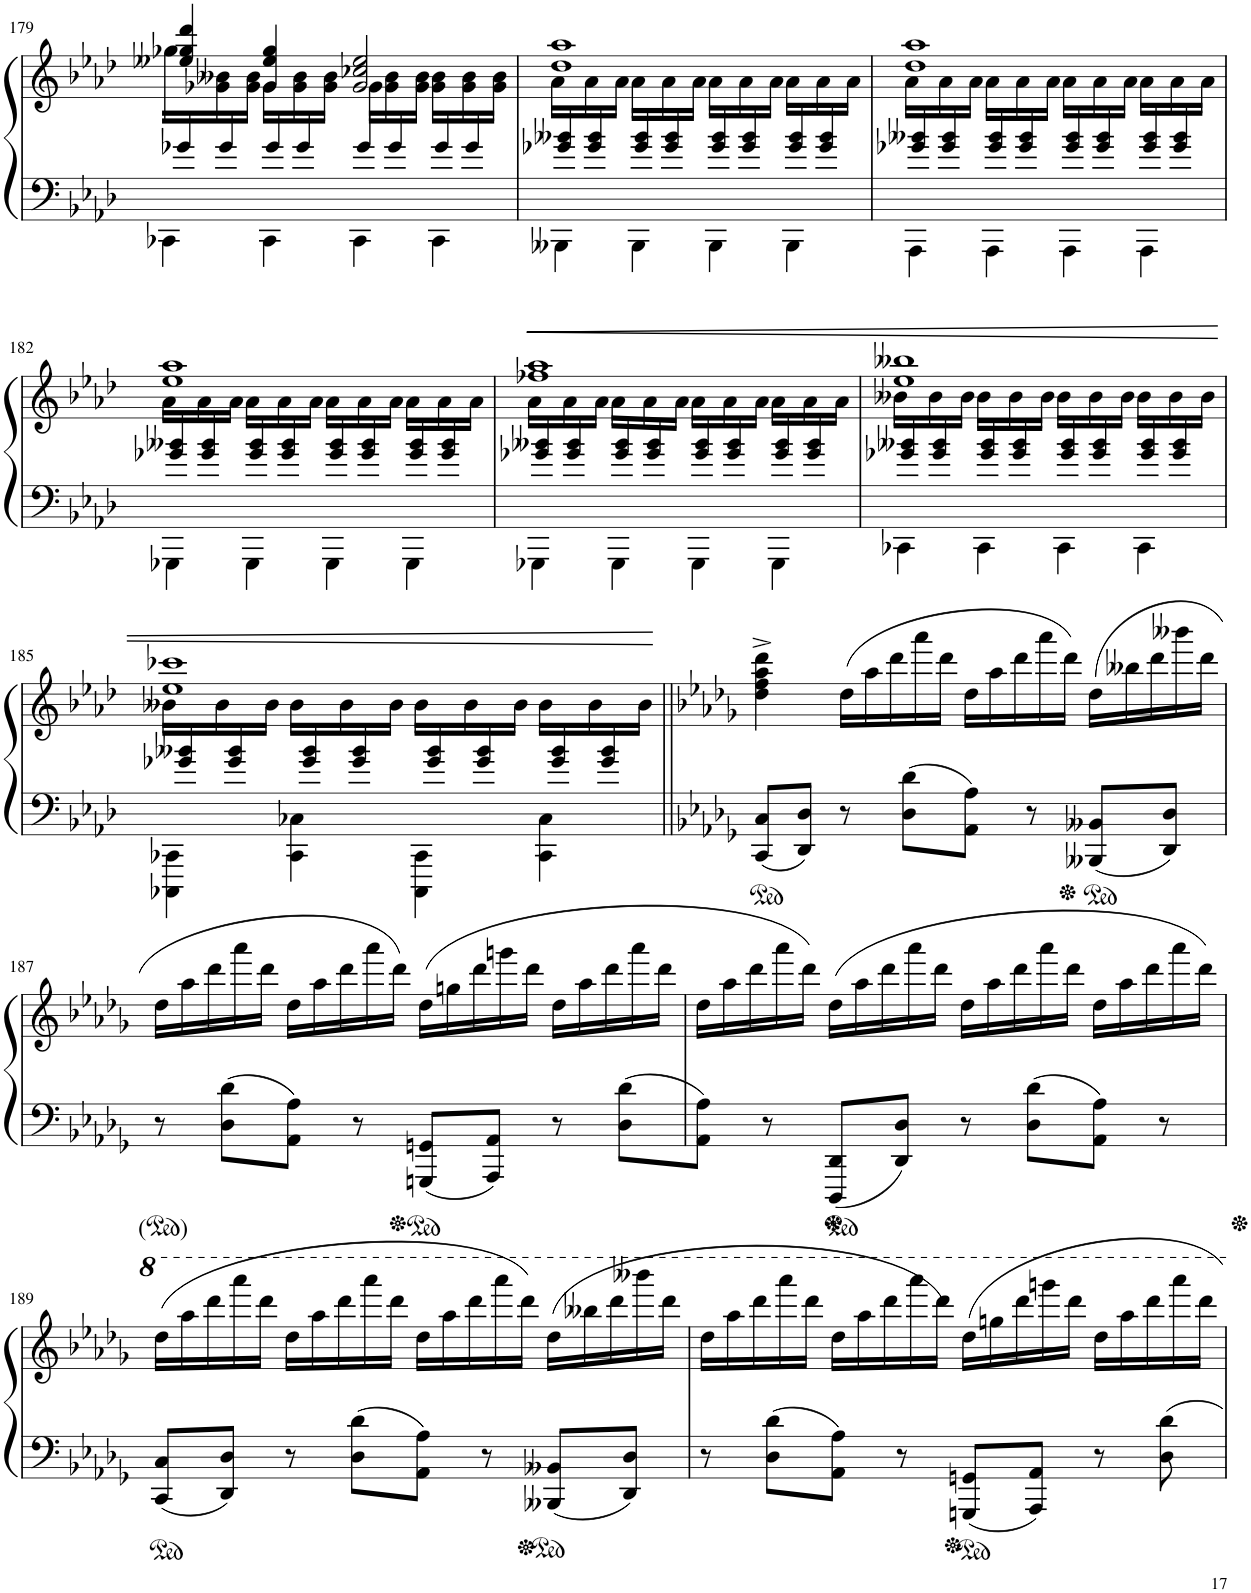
**kern	**kern	**dynam
*part1	*part1	*part1
*staff2	*staff1	*staff1/2
*I"Piano	*	*
*I'Pno.	*	*
!!LO:PB:g=z
*clefF4	*clefG2	*
*k[b-e-a-d-]	*k[b-e-a-d-]	*
*M4/4	*M4/4	*
=179	=179	=179
*^	*^	*
*	*	*	*Xbrackettup	*
20ryy	4CC-X\	4ee--X/ 4gg-X/ 4ddd-/	20gg-\LL	.
20g-X/	.	.	20ryy	.
20ryy	.	.	20g-X\ 20b--X\	.
20g-/	.	.	20ryy	.
10ryy	.	.	20g-\ 20b--\JJ	.
.	4CC-\	4g-/ 4ee--/ 4gg-/	20g-\LL	.
20g-/	.	.	20ryy	.
20ryy	.	.	20g-\ 20b--\	.
20g-/	.	.	20ryy	.
10ryy	.	.	20g-\ 20b--\JJ	.
.	4CC-\	2g-/ 2cc-X/ 2ee--/	20g-\LL	.
20g-/	.	.	20ryy	.
20ryy	.	.	20g-\ 20b--\	.
20g-/	.	.	20ryy	.
10ryy	.	.	20g-\ 20b--\JJ	.
.	4CC-\	.	20g-\ 20b--\LL	.
20g-/	.	.	20ryy	.
20ryy	.	.	20g-\ 20b--\	.
20g-/	.	.	20ryy	.
20ryy	.	.	20g-\ 20b--\JJ	.
=180	=180	=180	=180	=180
20ryy	4BBB--X\	1dd- 1aa-	20a-\LL	.
20g-X/ 20b--X/	.	.	20ryy	.
20ryy	.	.	20a-\	.
20g-/ 20b--/	.	.	20ryy	.
10ryy	.	.	20a-\JJ	.
.	4BBB--\	.	20a-\LL	.
20g-/ 20b--/	.	.	20ryy	.
20ryy	.	.	20a-\	.
20g-/ 20b--/	.	.	20ryy	.
10ryy	.	.	20a-\JJ	.
.	4BBB--\	.	20a-\LL	.
20g-/ 20b--/	.	.	20ryy	.
20ryy	.	.	20a-\	.
20g-/ 20b--/	.	.	20ryy	.
10ryy	.	.	20a-\JJ	.
.	4BBB--\	.	20a-\LL	.
20g-/ 20b--/	.	.	20ryy	.
20ryy	.	.	20a-\	.
20g-/ 20b--/	.	.	20ryy	.
20ryy	.	.	20a-\JJ	.
=181	=181	=181	=181	=181
20ryy	4AAA-\	1dd- 1aa-	20a-\LL	.
20g-X/ 20b--X/	.	.	20ryy	.
20ryy	.	.	20a-\	.
20g-/ 20b--/	.	.	20ryy	.
10ryy	.	.	20a-\JJ	.
.	4AAA-\	.	20a-\LL	.
20g-/ 20b--/	.	.	20ryy	.
20ryy	.	.	20a-\	.
20g-/ 20b--/	.	.	20ryy	.
10ryy	.	.	20a-\JJ	.
.	4AAA-\	.	20a-\LL	.
20g-/ 20b--/	.	.	20ryy	.
20ryy	.	.	20a-\	.
20g-/ 20b--/	.	.	20ryy	.
10ryy	.	.	20a-\JJ	.
.	4AAA-\	.	20a-\LL	.
20g-/ 20b--/	.	.	20ryy	.
20ryy	.	.	20a-\	.
20g-/ 20b--/	.	.	20ryy	.
20ryy	.	.	20a-\JJ	.
!!LO:LB:g=z	!!
=182	=182	=182	=182	=182
20ryy	4GGG-X\	1ee- 1aa-	20a-\LL	.
20g-X/ 20b--X/	.	.	20ryy	.
20ryy	.	.	20a-\	.
20g-/ 20b--/	.	.	20ryy	.
10ryy	.	.	20a-\JJ	.
.	4GGG-\	.	20a-\LL	.
20g-/ 20b--/	.	.	20ryy	.
20ryy	.	.	20a-\	.
20g-/ 20b--/	.	.	20ryy	.
10ryy	.	.	20a-\JJ	.
.	4GGG-\	.	20a-\LL	.
20g-/ 20b--/	.	.	20ryy	.
20ryy	.	.	20a-\	.
20g-/ 20b--/	.	.	20ryy	.
10ryy	.	.	20a-\JJ	.
.	4GGG-\	.	20a-\LL	.
20g-/ 20b--/	.	.	20ryy	.
20ryy	.	.	20a-\	.
20g-/ 20b--/	.	.	20ryy	.
20ryy	.	.	20a-\JJ	.
=183	=183	=183	=183	=183
!	!	!	!	!LO:HP:b
20ryy	4GGG-X\	1ff-X 1aa-	20a-\LL	<
20g-X/ 20b--X/	.	.	20ryy	.
20ryy	.	.	20a-\	.
20g-/ 20b--/	.	.	20ryy	.
10ryy	.	.	20a-\JJ	.
.	4GGG-\	.	20a-\LL	.
20g-/ 20b--/	.	.	20ryy	.
20ryy	.	.	20a-\	.
20g-/ 20b--/	.	.	20ryy	.
10ryy	.	.	20a-\JJ	.
.	4GGG-\	.	20a-\LL	.
20g-/ 20b--/	.	.	20ryy	.
20ryy	.	.	20a-\	.
20g-/ 20b--/	.	.	20ryy	.
10ryy	.	.	20a-\JJ	.
.	4GGG-\	.	20a-\LL	.
20g-/ 20b--/	.	.	20ryy	.
20ryy	.	.	20a-\	.
20g-/ 20b--/	.	.	20ryy	.
20ryy	.	.	20a-\JJ	.
=184	=184	=184	=184	=184
20ryy	4CC-X\	1ee- 1bb--X	20b--X\LL	.
20g-X/ 20b--X/	.	.	20ryy	.
20ryy	.	.	20b--\	.
20g-/ 20b--/	.	.	20ryy	.
10ryy	.	.	20b--\JJ	.
.	4CC-\	.	20b--\LL	.
20g-/ 20b--/	.	.	20ryy	.
20ryy	.	.	20b--\	.
20g-/ 20b--/	.	.	20ryy	.
10ryy	.	.	20b--\JJ	.
.	4CC-\	.	20b--\LL	.
20g-/ 20b--/	.	.	20ryy	.
20ryy	.	.	20b--\	.
20g-/ 20b--/	.	.	20ryy	.
10ryy	.	.	20b--\JJ	.
.	4CC-\	.	20b--\LL	.
20g-/ 20b--/	.	.	20ryy	.
20ryy	.	.	20b--\	.
20g-/ 20b--/	.	.	20ryy	.
20ryy	.	.	20b--\JJ	.
!!LO:LB:g=z	!!
=185	=185	=185	=185	=185
20ryy	4CCC-X\ 4CC-X\	1ee- 1ccc-X	20b--X\LL	.
20g-X/ 20b--X/	.	.	20ryy	.
20ryy	.	.	20b--\	.
20g-/ 20b--/	.	.	20ryy	.
10ryy	.	.	20b--\JJ	.
.	4CC-\ 4C-X\	.	20b--\LL	.
20g-/ 20b--/	.	.	20ryy	.
20ryy	.	.	20b--\	.
20g-/ 20b--/	.	.	20ryy	.
10ryy	.	.	20b--\JJ	.
.	4CCC-\ 4CC-\	.	20b--\LL	.
20g-/ 20b--/	.	.	20ryy	.
20ryy	.	.	20b--\	.
20g-/ 20b--/	.	.	20ryy	.
10ryy	.	.	20b--\JJ	.
.	4CC-\ 4C-\	.	20b--\LL	.
20g-/ 20b--/	.	.	20ryy	.
20ryy	.	.	20b--\	.
20g-/ 20b--/	.	.	20ryy	.
20ryy	.	.	20b--\JJ	.
*v	*v	*	*	*
*	*v	*v	*
.	.	[
=186||	=186||	=186||
*k[b-e-a-d-g-]	*k[b-e-a-d-g-]	*
8CC/ 8C/L	4dd-\^ 4ff\^ 4aa-\^ 4ddd-\^	.
8DD-/ 8D-/J	.	.
8r	(20dd-\LL	.
.	20aa-\	.
.	20ddd-\	.
8D-\ 8d-\L	.	.
.	20aaa-\	.
.	20ddd-\JJ	.
8AA-\ 8A-\J	20dd-\LL	.
.	20aa-\	.
.	20ddd-\	.
8r	.	.
.	20aaa-\	.
.	20ddd-\JJ)	.
8BBB--X/ 8BB--X/L	(20dd-\LL	.
.	20bb--X\	.
.	20ddd-\	.
8DD-/ 8D-/J	.	.
.	20bbb--X\	.
.	20ddd-\JJ	.
!!LO:LB:g=z
=187	=187	=187
8r	20dd-\LL	.
.	20aa-\	.
.	20ddd-\	.
8D-\ 8d-\L	.	.
.	20aaa-\	.
.	20ddd-\JJ	.
8AA-\ 8A-\J	20dd-\LL	.
.	20aa-\	.
.	20ddd-\	.
8r	.	.
.	20aaa-\	.
.	20ddd-\JJ)	.
8GGGn/ 8GGn/L	(20dd-\LL	.
.	20ggn\	.
.	20ddd-\	.
8AAA-/ 8AA-/J	.	.
.	20gggn\	.
.	20ddd-\JJ	.
8r	20dd-\LL	.
.	20aa-\	.
.	20ddd-\	.
8D-\ 8d-\L	.	.
.	20aaa-\	.
.	20ddd-\JJ	.
=188	=188	=188
8AA-\ 8A-\J	20dd-\LL	.
.	20aa-\	.
.	20ddd-\	.
8r	.	.
.	20aaa-\	.
.	20ddd-\JJ)	.
8DDD-/ 8DD-/L	(20dd-\LL	.
.	20aa-\	.
.	20ddd-\	.
8DD-/ 8D-/J	.	.
.	20aaa-\	.
.	20ddd-\JJ	.
8r	20dd-\LL	.
.	20aa-\	.
.	20ddd-\	.
8D-\ 8d-\L	.	.
.	20aaa-\	.
.	20ddd-\JJ	.
8AA-\ 8A-\J	20dd-\LL	.
.	20aa-\	.
.	20ddd-\	.
8r	.	.
.	20aaa-\	.
.	20ddd-\JJ)	.
!!LO:LB:g=z
=189	=189	=189
8CC/ 8C/L	(20ddd-\LL	.
.	20aaa-\	.
.	20dddd-\	.
8DD-/ 8D-/J	.	.
.	20aaaa-\	.
.	20dddd-\JJ	.
8r	20ddd-\LL	.
.	20aaa-\	.
.	20dddd-\	.
8D-\ 8d-\L	.	.
.	20aaaa-\	.
.	20dddd-\JJ	.
8AA-\ 8A-\J	20ddd-\LL	.
.	20aaa-\	.
.	20dddd-\	.
8r	.	.
.	20aaaa-\	.
.	20dddd-\JJ)	.
8BBB--X/ 8BB--X/L	(20ddd-\LL	.
.	20bbb--X\	.
.	20dddd-\	.
8DD-/ 8D-/J	.	.
.	20bbbb--X\	.
.	20dddd-\JJ	.
=190	=190	=190
8r	20ddd-\LL	.
.	20aaa-\	.
.	20dddd-\	.
8D-\ 8d-\L	.	.
.	20aaaa-\	.
.	20dddd-\JJ	.
8AA-\ 8A-\J	20ddd-\LL	.
.	20aaa-\	.
.	20dddd-\	.
8r	.	.
.	20aaaa-\	.
.	20dddd-\JJ)	.
8GGGn/ 8GGn/L	20ddd-\LL	.
.	20gggn\	.
.	20dddd-\	.
8AAA-/ 8AA-/J	.	.
.	20ggggn\	.
.	20dddd-\JJ	.
8r	20ddd-\LL	.
.	20aaa-\	.
.	20dddd-\	.
8D-\ 8d-\	.	.
.	20aaaa-\	.
.	20dddd-\JJ	.
=	=	=
*-	*-	*-
